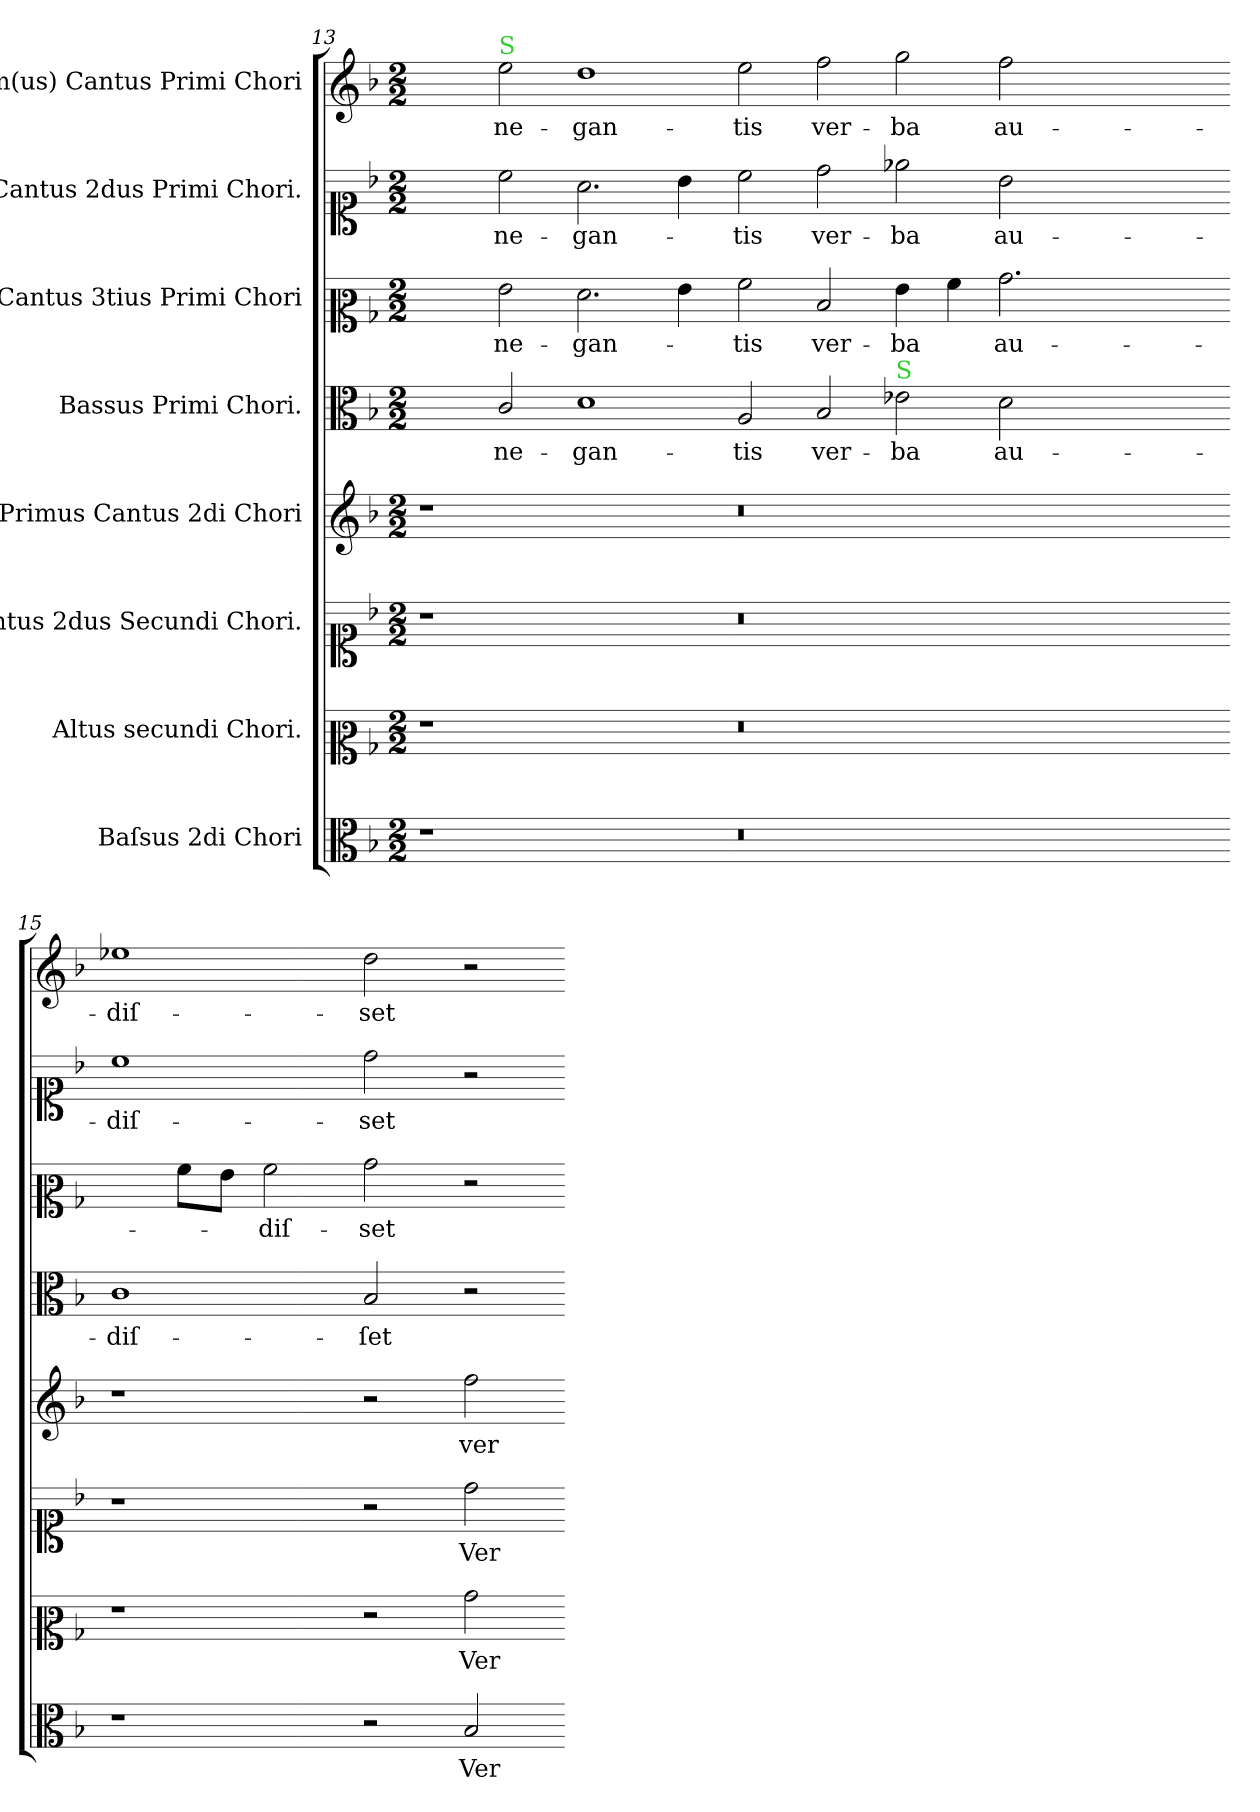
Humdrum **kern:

**kern	**text	**kern	**text	**kern	**text	**kern	**text	**kern	**text	**kern	**text	**kern	**text	**kern	**text
*part8	*part8	*part7	*part7	*part6	*part6	*part5	*part5	*part4	*part4	*part3	*part3	*part2	*part2	*part1	*part1
*staff8	*staff8	*staff7	*staff7	*staff6	*staff6	*staff5	*staff5	*staff4	*staff4	*staff3	*staff3	*staff2	*staff2	*staff1	*staff1
*I"Baſsus 2di Chori	*	*I"Altus secundi Chori.	*	*I"Cantus 2dus Secundi Chori.	*	*I"Primus Cantus 2di Chori	*	*I"Bassus Primi Chori.	*	*I"Cantus 3tius Primi Chori	*	*I"Cantus 2dus Primi Chori.	*	*I"1m(us) Cantus Primi Chori	*
*clefC3	*	*clefC2	*	*clefC1	*	*clefG2	*	*clefC3	*	*clefC2	*	*clefC1	*	*clefG2	*
*k[b-]	*	*k[b-]	*	*k[b-]	*	*k[b-]	*	*k[b-]	*	*k[b-]	*	*k[b-]	*	*k[b-]	*
*F:	*	*F:	*	*F:	*	*F:	*	*F:	*	*F:	*	*F:	*	*F:	*
*M2/2	*	*M2/2	*	*M2/2	*	*M2/2	*	*M2/2	*	*M2/2	*	*M2/2	*	*M2/2	*
=13	=13	=13	=13	=13	=13	=13	=13	=13	=13	=13	=13	=13	=13	=13	=13
1r	.	1r	.	1r	.	1r	.	2ryy	.	2ryy	.	2ryy	.	2ryy	.
!	!	!	!	!	!	!	!	!	!	!	!	!	!	!LO:TX:a:color=limegreen:t=S	!
.	.	.	.	.	.	.	.	2c/	ne-	2g\	ne-	2cc\	ne-	2ee\	ne-
1ryy	.	1ryy	.	1ryy	.	1ryy	.	1d	-gan-	2.f\	-gan-	2.a\	-gan-	1dd	-gan-
.	.	.	.	.	.	.	.	.	.	4g\	.	4b-\	.	.	.
=14-	=14-	=14-	=14-	=14-	=14-	=14-	=14-	=14-	=14-	=14-	=14-	=14-	=14-	=14-	=14-
0.r	.	0.r	.	0.r	.	0.r	.	2A/	-tis	2a\	-tis	2cc\	-tis	2ee\	-tis
.	.	.	.	.	.	.	.	2B-/	ver-	2d/	ver-	2dd\	ver-	2ff\	ver-
!	!	!	!	!	!	!	!	!LO:TX:a:color=limegreen:t=S	!	!	!	!	!	!	!
.	.	.	.	.	.	.	.	2e-X\	-ba	4g\	-ba	2ee-X\	-ba	2gg\	-ba
.	.	.	.	.	.	.	.	.	.	4a\	.	.	.	.	.
.	.	.	.	.	.	.	.	2d\	au-	2.b-\	au-	2b-\	au-	2ff\	au-
.	.	.	.	.	.	.	.	1ryy	.	.	.	1ryy	.	1ryy	.
.	.	.	.	.	.	.	.	.	.	2.ryy	.	.	.	.	.
=15-	=15-	=15-	=15-	=15-	=15-	=15-	=15-	=15-	=15-	=15-	=15-	=15-	=15-	=15-	=15-
1r	.	1r	.	1r	.	1r	.	1c	-diſ-	4ryy	.	1cc	-diſ-	1ee-X	-diſ-
.	.	.	.	.	.	.	.	.	.	8a\L	.	.	.	.	.
.	.	.	.	.	.	.	.	.	.	8g\J	.	.	.	.	.
.	.	.	.	.	.	.	.	.	.	2a\	-diſ-	.	.	.	.
2r	.	2r	.	2r	.	2r	.	2B-/	-ſet	2b-\	-set	2dd\	-set	2dd\	-set
2B-/	Ver-	2b-\	Ver-	2dd\	Ver-	2ff\	ver-	2r	.	2r	.	2r	.	2r	.
=-	=-	=-	=-	=-	=-	=-	=-	=-	=-	=-	=-	=-	=-	=-	=-
*-	*-	*-	*-	*-	*-	*-	*-	*-	*-	*-	*-	*-	*-	*-	*-
